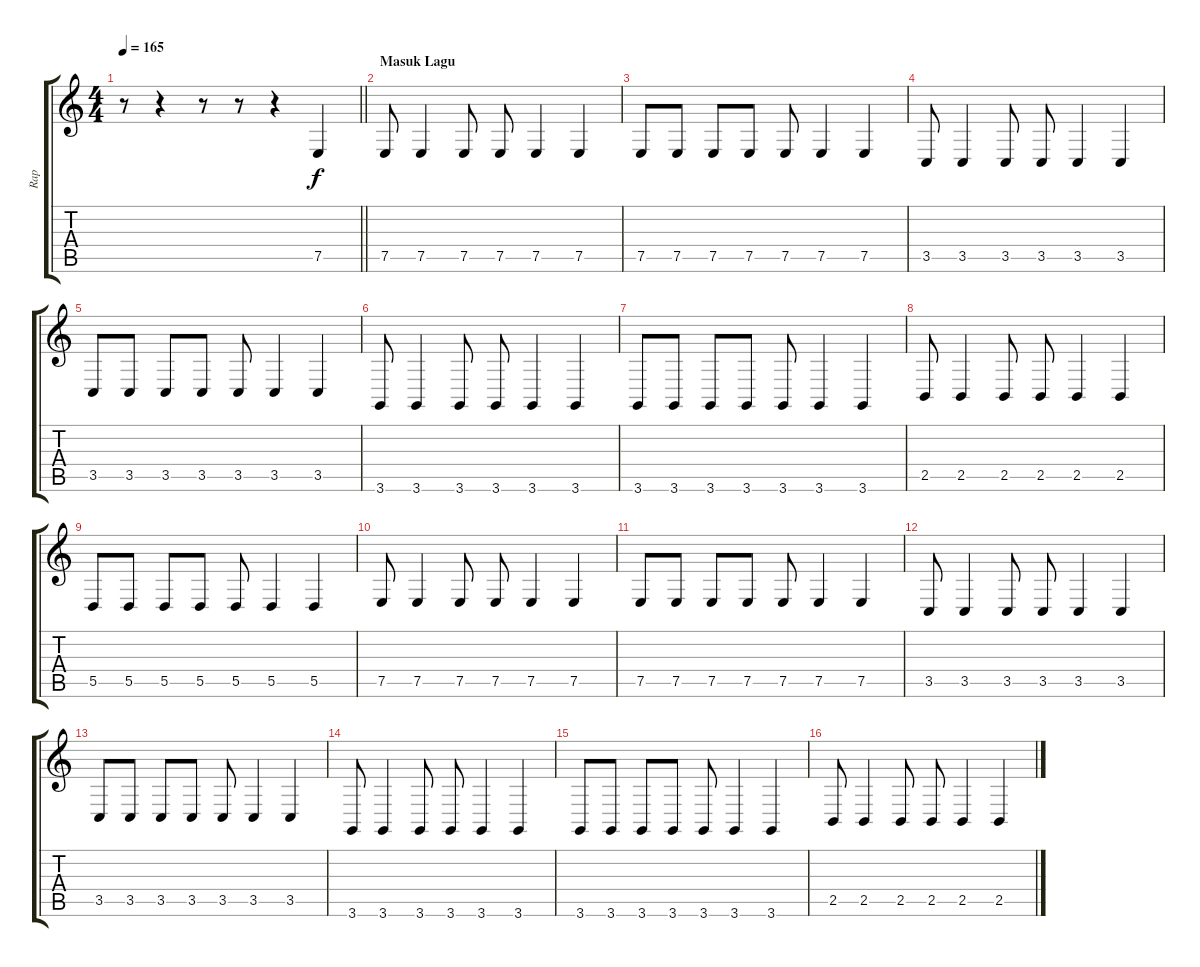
\track ("Rap" "Rap") {instrument clarinet}
\staff {score tabs}
\tuning (E4 B3 G3 D3 A2 E2) {hide}
\ts (4 4)
\tempo 165
\clef g2
\barLineRight lightlight
\ks c
r.8{dy f} r.4 r.8 r.8 r.4 7.5.4 |
\section ("" "Masuk Lagu")
7.5.8 7.5.4 7.5.8 7.5.8 7.5.4 7.5.4 |
7.5.8 7.5.8 7.5.8 7.5.8 7.5.8 7.5.4 7.5.4 |
3.5.8 3.5.4 3.5.8 3.5.8 3.5.4 3.5.4 |
3.5.8 3.5.8 3.5.8 3.5.8 3.5.8 3.5.4 3.5.4 |
3.6.8 3.6.4 3.6.8 3.6.8 3.6.4 3.6.4 |
3.6.8 3.6.8 3.6.8 3.6.8 3.6.8 3.6.4 3.6.4 |
2.5.8 2.5.4 2.5.8 2.5.8 2.5.4 2.5.4 |
5.5.8 5.5.8 5.5.8 5.5.8 5.5.8 5.5.4 5.5.4 |
7.5.8 7.5.4 7.5.8 7.5.8 7.5.4 7.5.4 |
7.5.8 7.5.8 7.5.8 7.5.8 7.5.8 7.5.4 7.5.4 |
3.5.8 3.5.4 3.5.8 3.5.8 3.5.4 3.5.4 |
3.5.8 3.5.8 3.5.8 3.5.8 3.5.8 3.5.4 3.5.4 |
3.6.8 3.6.4 3.6.8 3.6.8 3.6.4 3.6.4 |
3.6.8 3.6.8 3.6.8 3.6.8 3.6.8 3.6.4 3.6.4 |
2.5.8 2.5.4 2.5.8 2.5.8 2.5.4 2.5.4
